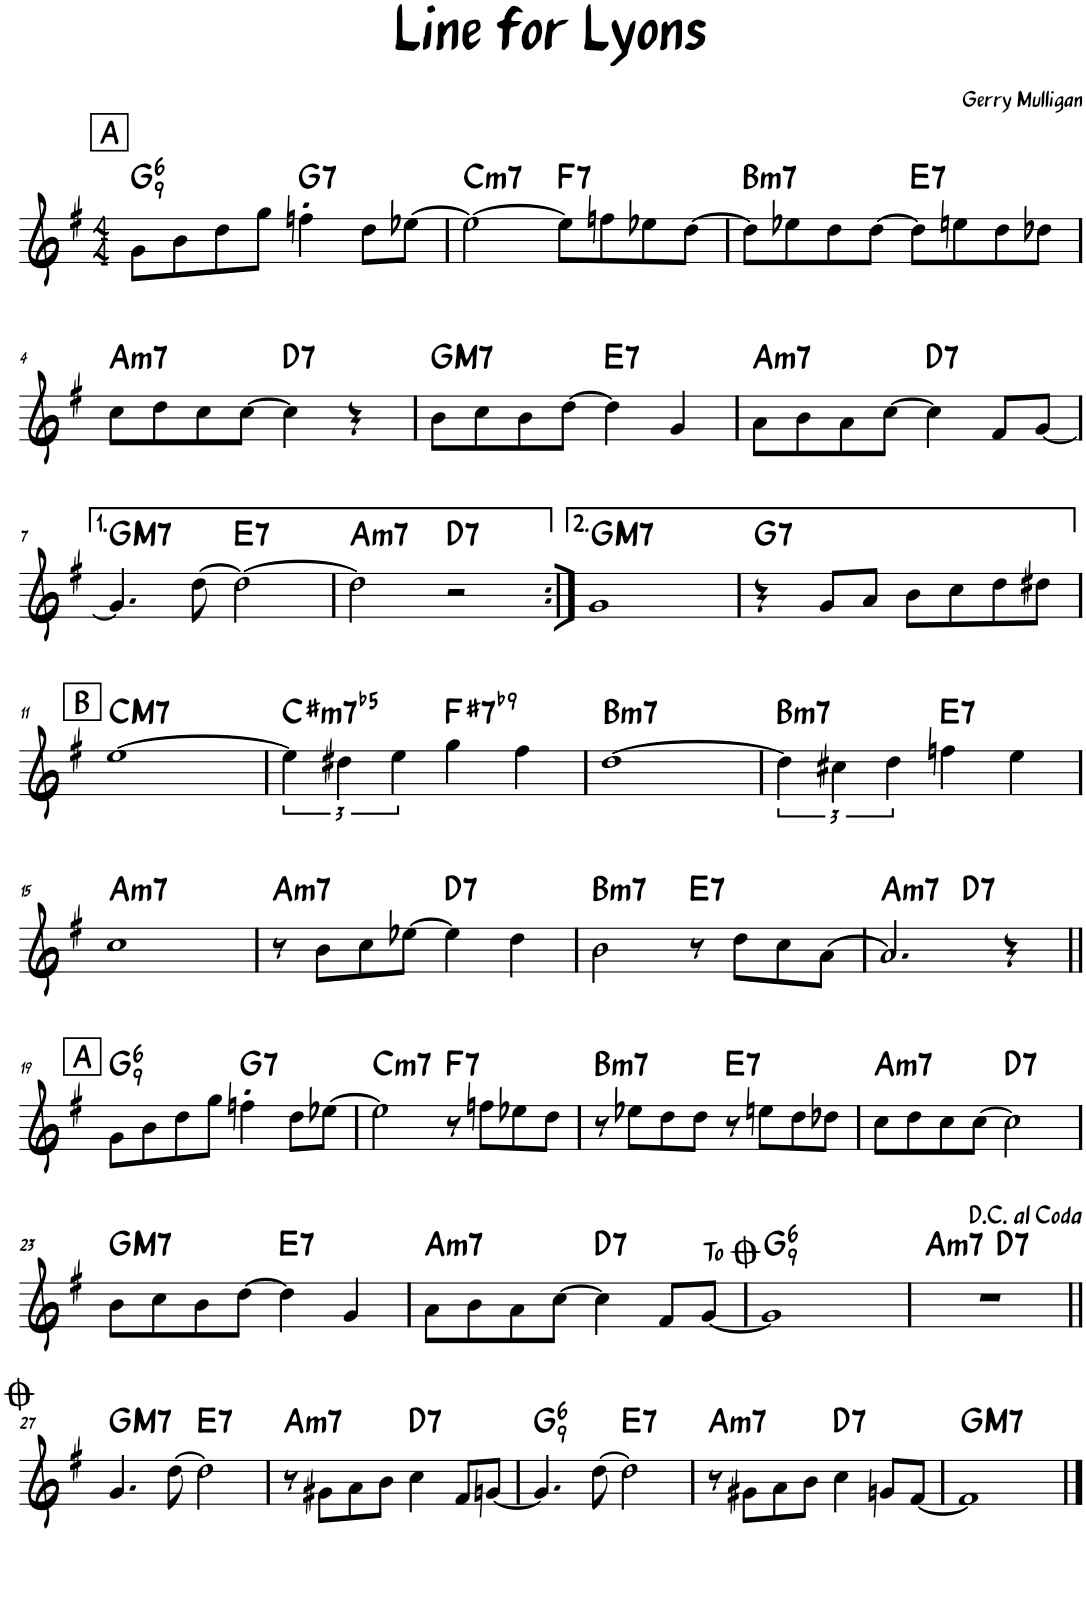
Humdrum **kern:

**kern	**harte
*part1	*part1
*staff1	*
*I"Piano	*
*I'Pno.	*
*clefG2	*
*k[f#]	*
*M4/4	*
!!LO:REH:place=s1:a:B:rj:fs=14:t=A
=1	=1
!	!LO:H:kt=6
8g\L	G:maj6(9)
8b\	.
8dd\	.
8gg\J	.
!	!LO:H:kt=7
4ffn'\	G:7
8dd\L	.
[8ee-X\J	.
=2	=2
!	!LO:H:kt=m7
2ee-\_	C:min7
!	!LO:H:kt=7
8ee-\L]	F:7
8ffn\	.
8ee-X\	.
[8dd\J	.
=3	=3
!	!LO:H:kt=m7
8dd\L]	B:min7
8ee-X\	.
8dd\	.
[8dd\J	.
!	!LO:H:kt=7
8dd\L]	E:7
8een\	.
8dd\	.
8dd-X\J	.
!!LO:LB:g=z
=4	=4
!	!LO:H:kt=m7
8cc\L	A:min7
8dd\	.
8cc\	.
[8cc\J	.
!	!LO:H:kt=7
4cc\]	D:7
4r	.
=5	=5
!	!LO:H:kt=M7
8b\L	G:maj7
8cc\	.
8b\	.
[8dd\J	.
!	!LO:H:kt=7
4dd\]	E:7
4g/	.
=6	=6
!	!LO:H:kt=m7
8a\L	A:min7
8b\	.
8a\	.
[8cc\J	.
!	!LO:H:kt=7
4cc\]	D:7
8f#/L	.
[8g/J	.
!!LO:LB:g=z
=7	=7
!	!LO:H:kt=M7
4.g/]	G:maj7
[8dd\	.
!	!LO:H:kt=7
2dd\_	E:7
=8	=8
!	!LO:H:kt=m7
2dd\]	A:min7
!	!LO:H:kt=7
2r	D:7
=9:|!	=9:|!
!	!LO:H:kt=M7
1g	G:maj7
=10	=10
!	!LO:H:kt=7
4r	G:7
8g/L	.
8a/J	.
8b\L	.
8cc\	.
8dd\	.
8dd#X\J	.
!!LO:LB:g=z
!!LO:REH:place=s1:a:B:rj:fs=14:t=B
=11	=11
!	!LO:H:kt=M7
[1ee	C:maj7
=12	=12
!	!LO:H:kt=m7b5
6ee\]	C#:hdim7
6dd#X\	.
6ee\	.
!	!LO:H:kt=7
4gg\	F#:7(b9)
4ff#\	.
=13	=13
!	!LO:H:kt=m7
[1dd	B:min7
=14	=14
!	!LO:H:kt=m7
6dd\]	B:min7
6cc#X\	.
6dd\	.
!	!LO:H:kt=7
4ffn\	E:7
4ee\	.
!!LO:LB:g=z
=15	=15
!	!LO:H:kt=m7
1cc	A:min7
=16	=16
!	!LO:H:kt=m7
8r	A:min7
8b\L	.
8cc\	.
[8ee-X\J	.
!	!LO:H:kt=7
4ee-\]	D:7
4dd\	.
=17	=17
!	!LO:H:kt=m7
2b\	B:min7
!	!LO:H:kt=7
8r	E:7
8dd\L	.
8cc\	.
[8a\J	.
=18	=18
!	!LO:H:kt=m7
*^	*
2.a/]	2ryy	A:min7
!	!	!LO:H:kt=7
.	2ryy	D:7
4r	.	.
!!LO:LB:g=z	!!
!!LO:REH:place=s1:a:B:rj:fs=14:t=A	!!
=19||	=19||	=19||
!	!	!LO:H:kt=6
*v	*v	*
8g\L	G:maj6(9)
8b\	.
8dd\	.
8gg\J	.
!	!LO:H:kt=7
4ffn'\	G:7
8dd\L	.
[8ee-X\J	.
=20	=20
!	!LO:H:kt=m7
2ee-\]	C:min7
!	!LO:H:kt=7
8r	F:7
8ffn\L	.
8ee-X\	.
8dd\J	.
=21	=21
!	!LO:H:kt=m7
8r	B:min7
8ee-X\L	.
8dd\	.
8dd\J	.
!	!LO:H:kt=7
8r	E:7
8een\L	.
8dd\	.
8dd-X\J	.
=22	=22
!	!LO:H:kt=m7
8cc\L	A:min7
8dd\	.
8cc\	.
[8cc\J	.
!	!LO:H:kt=7
2cc\]	D:7
!!LO:LB:g=z
=23	=23
!	!LO:H:kt=M7
8b\L	G:maj7
8cc\	.
8b\	.
[8dd\J	.
!	!LO:H:kt=7
4dd\]	E:7
4g/	.
=24	=24
8a\L	A:min7
8b\	.
8a\	.
[8cc\J	.
!	!LO:H:kt=7
4cc\]	D:7
8f#/L	.
[8g/J	.
!LO:TX:a:t=To <font size="20"/>	!LO:H:kt=m7
=25	=25
!	!LO:H:kt=6
1g]	G:maj6(9)
=26	=26
!	!LO:H:kt=m7
*^	*
1r	2ryy	A:min7
!	!	!LO:H:kt=7
.	2ryy	D:7
!!LO:LB:g=z	!!
=27||	=27||	=27||
!	!	!LO:H:kt=M7
*v	*v	*
4.g/	G:maj7
[8dd\	.
!	!LO:H:kt=7
2dd\]	E:7
=28	=28
!	!LO:H:kt=m7
8r	A:min7
8g#X\L	.
8a\	.
8b\J	.
!	!LO:H:kt=7
4cc\	D:7
8f#/L	.
[8gn/J	.
=29	=29
!	!LO:H:kt=6
4.g/]	G:maj6(9)
[8dd\	.
!	!LO:H:kt=7
2dd\]	E:7
=30	=30
!	!LO:H:kt=m7
8r	A:min7
8g#X\L	.
8a\	.
8b\J	.
!	!LO:H:kt=7
4cc\	D:7
8gn/L	.
[8f#/J	.
=31	=31
!	!LO:H:kt=M7
1f#]	G:maj7
==	==
*-	*-
